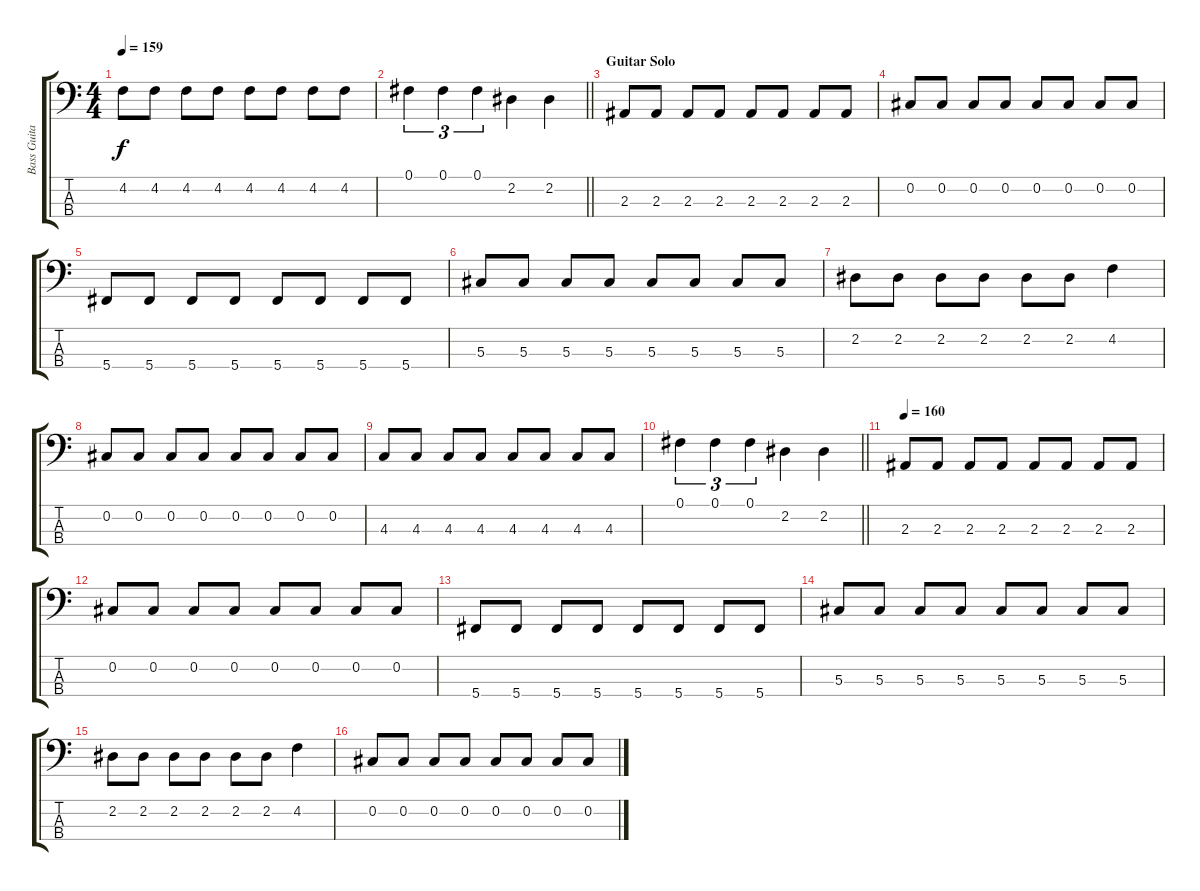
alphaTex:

\track ("Bass Guitar" "Bass Guita") {instrument electricbassfinger}
\staff {score tabs}
\tuning (Gb2 Db2 Ab1 Db1) {hide}
\ts (4 4)
\tempo 159
\clef f4
\ks c
4.2.8{dy f} 4.2.8 4.2.8 4.2.8 4.2.8 4.2.8 4.2.8 4.2.8 |
\barLineRight lightlight
0.1.4{tu (3 2)} 0.1.4{tu (3 2)} 0.1.4{tu (3 2)} 2.2.4 2.2.4 |
\section ("" "Guitar Solo")
2.3.8 2.3.8 2.3.8 2.3.8 2.3.8 2.3.8 2.3.8 2.3.8 |
0.2.8 0.2.8 0.2.8 0.2.8 0.2.8 0.2.8 0.2.8 0.2.8 |
5.4.8 5.4.8 5.4.8 5.4.8 5.4.8 5.4.8 5.4.8 5.4.8 |
5.3.8 5.3.8 5.3.8 5.3.8 5.3.8 5.3.8 5.3.8 5.3.8 |
2.2.8 2.2.8 2.2.8 2.2.8 2.2.8 2.2.8 4.2.4 |
0.2.8 0.2.8 0.2.8 0.2.8 0.2.8 0.2.8 0.2.8 0.2.8 |
4.3.8 4.3.8 4.3.8 4.3.8 4.3.8 4.3.8 4.3.8 4.3.8 |
\barLineRight lightlight
0.1.4{tu (3 2)} 0.1.4{tu (3 2)} 0.1.4{tu (3 2)} 2.2.4 2.2.4 |
\tempo 160
2.3.8 2.3.8 2.3.8 2.3.8 2.3.8 2.3.8 2.3.8 2.3.8 |
0.2.8 0.2.8 0.2.8 0.2.8 0.2.8 0.2.8 0.2.8 0.2.8 |
5.4.8 5.4.8 5.4.8 5.4.8 5.4.8 5.4.8 5.4.8 5.4.8 |
5.3.8 5.3.8 5.3.8 5.3.8 5.3.8 5.3.8 5.3.8 5.3.8 |
2.2.8 2.2.8 2.2.8 2.2.8 2.2.8 2.2.8 4.2.4 |
0.2.8 0.2.8 0.2.8 0.2.8 0.2.8 0.2.8 0.2.8 0.2.8
